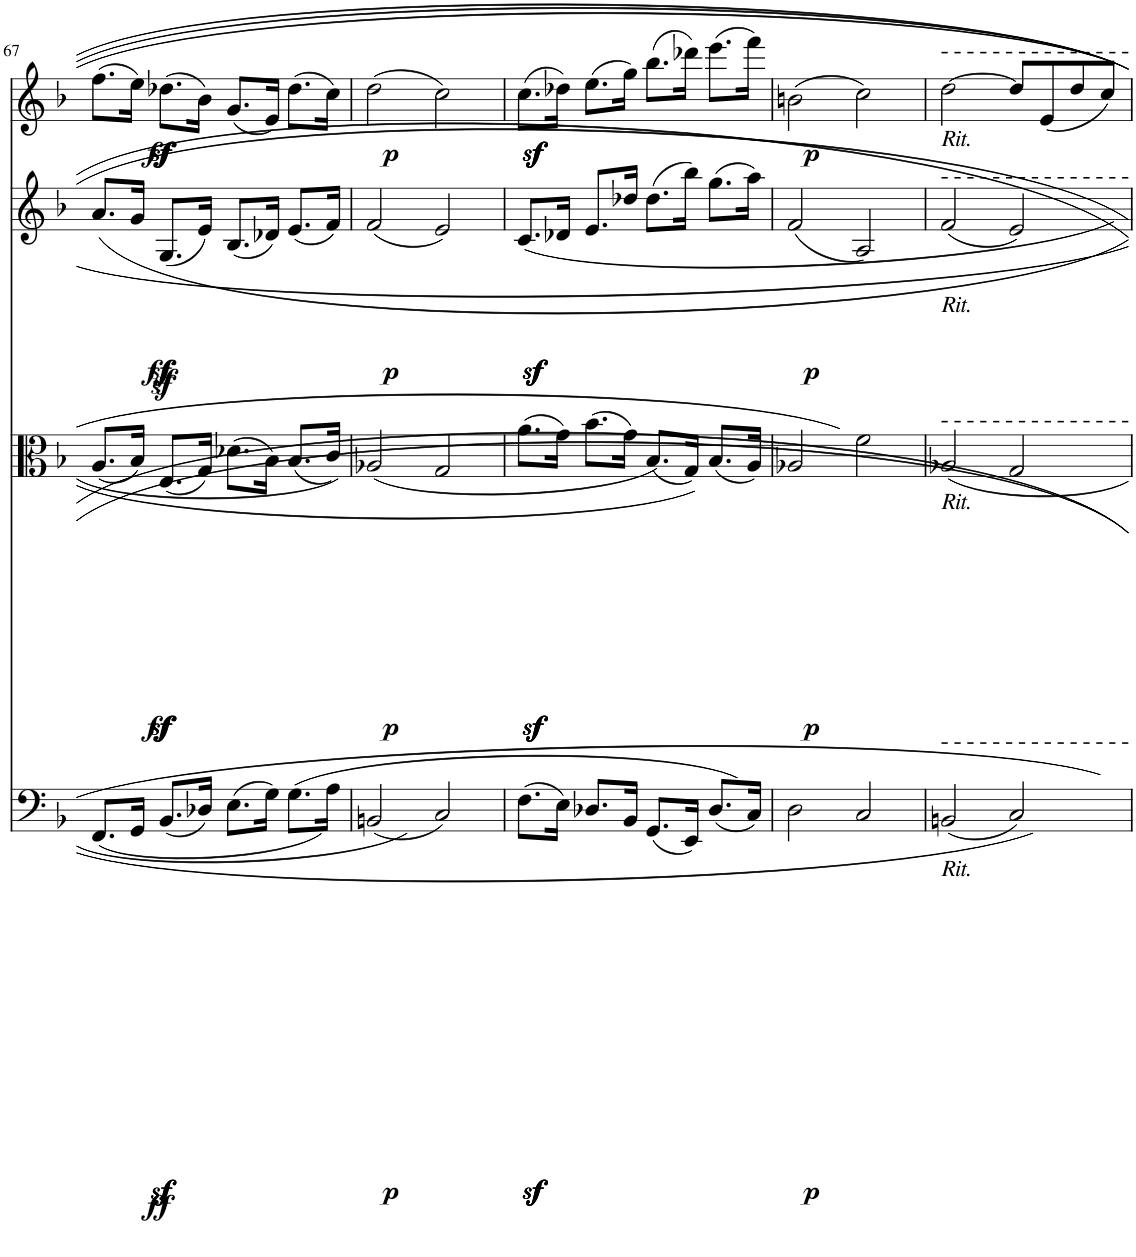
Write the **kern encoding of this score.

**kern	**dynam	**kern	**dynam	**kern	**dynam	**kern	**dynam
*part4	*part4	*part3	*part3	*part2	*part2	*part1	*part1
*staff4	*staff4	*staff3	*staff3	*staff2	*staff2	*staff1	*staff1
*I"Violoncello	*	*I"Viola	*	*I"Violin II	*	*I"Violin I	*
*I'Vc	*	*I'Vla	*	*I'Vln	*	*I'Vln	*
!!LO:PB:g=z
*clefF4	*	*clefC3	*	*clefG2	*	*clefG2	*
*k[b-]	*	*k[b-]	*	*k[b-]	*	*k[b-]	*
*M4/4	*	*M4/4	*	*M4/4	*	*M4/4	*
=67	=67	=67	=67	=67	=67	=67	=67
!	!LO:DY:b	!	!LO:DY:b	!	!LO:DY:b	!	!LO:DY:b
8.FFz</L	ff	(8.Az</L	ff	8.az</L	ff	(8.ffz<\L	ff
(16GG/Jk	.	16B-/Jk)	.	(16g/Jk	.	16ee\Jk)	.
(8.BB-/L	.	(8.E/L	.	(8.G/L	.	(8.dd-X\L	.
16D-X/Jk)	.	16G/Jk)	.	16e/Jk)	.	16b-\Jk)	.
(8.E\L	.	(8.d-X\L	.	(8.B-/L	.	(8.g/L	.
16G\Jk)	.	16B-\Jk)	.	16d-X/Jk)	.	16e/Jk)	.
8.G\L	.	8.B-/L	.	(8.e/L	.	(8.dd-\L	.
(16A\Jk	.	(16c/Jk	.	16f/Jk)	.	16cc\Jk)	.
=68	=68	=68	=68	=68	=68	=68	=68
!	!LO:DY:b	!	!LO:DY:b	!	!LO:DY:b	!	!LO:DY:b
(2BBn/	p	2A-X/	p	(2f/	p	(2dd\	p
2C/)	.	(2G/	.	2e/)	.	2cc\)	.
=69	=69	=69	=69	=69	=69	=69	=69
(8.Fz<\L	.	(8.az<\L	.	8.cz</L	.	(8.ccz<\L	.
16E\Jk)	.	16g\Jk)	.	16d-X/Jk	.	16dd-X\Jk)	.
8.D-X/L)	.	(8.b-\L	.	8.e/L)	.	(8.ee\L	.
16BB-/Jk	.	16g\Jk)	.	16dd-X/Jk	.	16gg\Jk)	.
(8.GG/L	.	(8.B-/L	.	(8.dd-\L	.	(8.bb-\L	.
16EE/Jk)	.	16G/Jk)	.	16bb-\Jk)	.	16ddd-X\Jk)	.
(8.D-/L	.	(8.B-/L	.	(8.gg\L	.	(8.eee\L	.
16C/Jk)	.	16A/Jk)	.	16aa\Jk)	.	16fff\Jk)	.
=70	=70	=70	=70	=70	=70	=70	=70
!	!LO:DY:b	!	!LO:DY:b	!	!LO:DY:b	!	!LO:DY:b
2D\)	p	2A-X/)	p	(2f/	p	(2bn\	p
2C/	.	2f\	.	2A/)	.	2cc\)	.
=71	=71	=71	=71	=71	=71	=71	=71
!	!	!	!	!	!	!LO:TX:b:i:t=Rit.	!
!	!	!	!	!LO:TX:b:i:t=Rit.	!	!	!
!	!	!LO:TX:b:i:t=Rit.	!	!	!	!	!
!LO:TX:b:i:t=Rit.	!	!	!	!	!	!	!
(2BBn/	.	2A-X/)	.	(2f/	.	[2dd\	.
2C/)	.	2G/	.	2e/)	.	8dd/L]	.
.	.	.	.	.	.	(8e/	.
.	.	.	.	.	.	8dd/	.
.	.	.	.	.	.	8cc/J)	.
=	=	=	=	=	=	=	=
*-	*-	*-	*-	*-	*-	*-	*-
